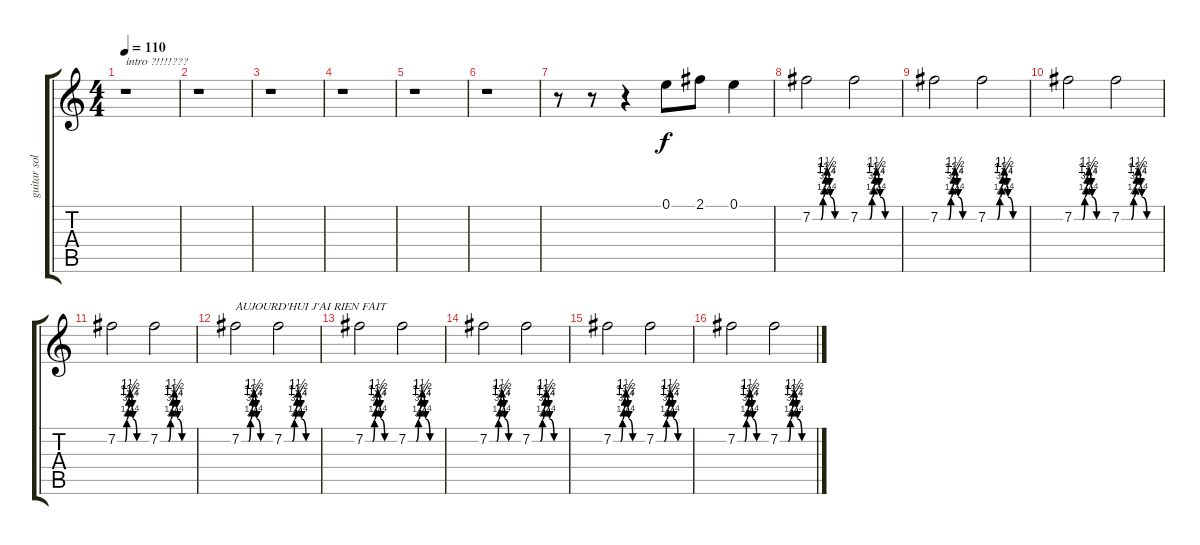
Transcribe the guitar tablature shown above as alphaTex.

\track ("guitar solo" "guitar sol") {instrument electricguitarclean}
\staff {score tabs}
\tuning (E4 B3 G3 D3 A2 E2) {hide}
\ts (4 4)
\tempo 110
\clef g2
\ks c
r.1{txt "intro ?!!!!???" dy f instrument electricguitarclean} |
r.1 |
r.1 |
r.1 |
r.1 |
r.1 |
r.8 r.8 r.4 0.1.8 2.1.8 0.1.4 |
7.2{be (custom 0 0 15 0 19 1 22 3 24 5 26 6 30 3 32 1 40 0 45 0 60 0)}.2 7.2{be (custom 0 0 15 0 19 1 22 3 24 5 26 6 30 3 32 1 40 0 45 0 60 0)}.2 |
7.2{be (custom 0 0 15 0 19 1 22 3 24 5 26 6 30 3 32 1 40 0 45 0 60 0)}.2 7.2{be (custom 0 0 15 0 19 1 22 3 24 5 26 6 30 3 32 1 40 0 45 0 60 0)}.2 |
7.2{be (custom 0 0 15 0 19 1 22 3 24 5 26 6 30 3 32 1 40 0 45 0 60 0)}.2 7.2{be (custom 0 0 15 0 19 1 22 3 24 5 26 6 30 3 32 1 40 0 45 0 60 0)}.2 |
7.2{be (custom 0 0 15 0 19 1 22 3 24 5 26 6 30 3 32 1 40 0 45 0 60 0)}.2 7.2{be (custom 0 0 15 0 19 1 22 3 24 5 26 6 30 3 32 1 40 0 45 0 60 0)}.2 |
7.2{be (custom 0 0 15 0 19 1 22 3 24 5 26 6 30 3 32 1 40 0 45 0 60 0)}.2{txt "AUJOURD'HUI J'AI RIEN FAIT"} 7.2{be (custom 0 0 15 0 19 1 22 3 24 5 26 6 30 3 32 1 40 0 45 0 60 0)}.2 |
7.2{be (custom 0 0 15 0 19 1 22 3 24 5 26 6 30 3 32 1 40 0 45 0 60 0)}.2 7.2{be (custom 0 0 15 0 19 1 22 3 24 5 26 6 30 3 32 1 40 0 45 0 60 0)}.2 |
7.2{be (custom 0 0 15 0 19 1 22 3 24 5 26 6 30 3 32 1 40 0 45 0 60 0)}.2 7.2{be (custom 0 0 15 0 19 1 22 3 24 5 26 6 30 3 32 1 40 0 45 0 60 0)}.2 |
7.2{be (custom 0 0 15 0 19 1 22 3 24 5 26 6 30 3 32 1 40 0 45 0 60 0)}.2 7.2{be (custom 0 0 15 0 19 1 22 3 24 5 26 6 30 3 32 1 40 0 45 0 60 0)}.2 |
7.2{be (custom 0 0 15 0 19 1 22 3 24 5 26 6 30 3 32 1 40 0 45 0 60 0)}.2 7.2{be (custom 0 0 15 0 19 1 22 3 24 5 26 6 30 3 32 1 40 0 45 0 60 0)}.2
